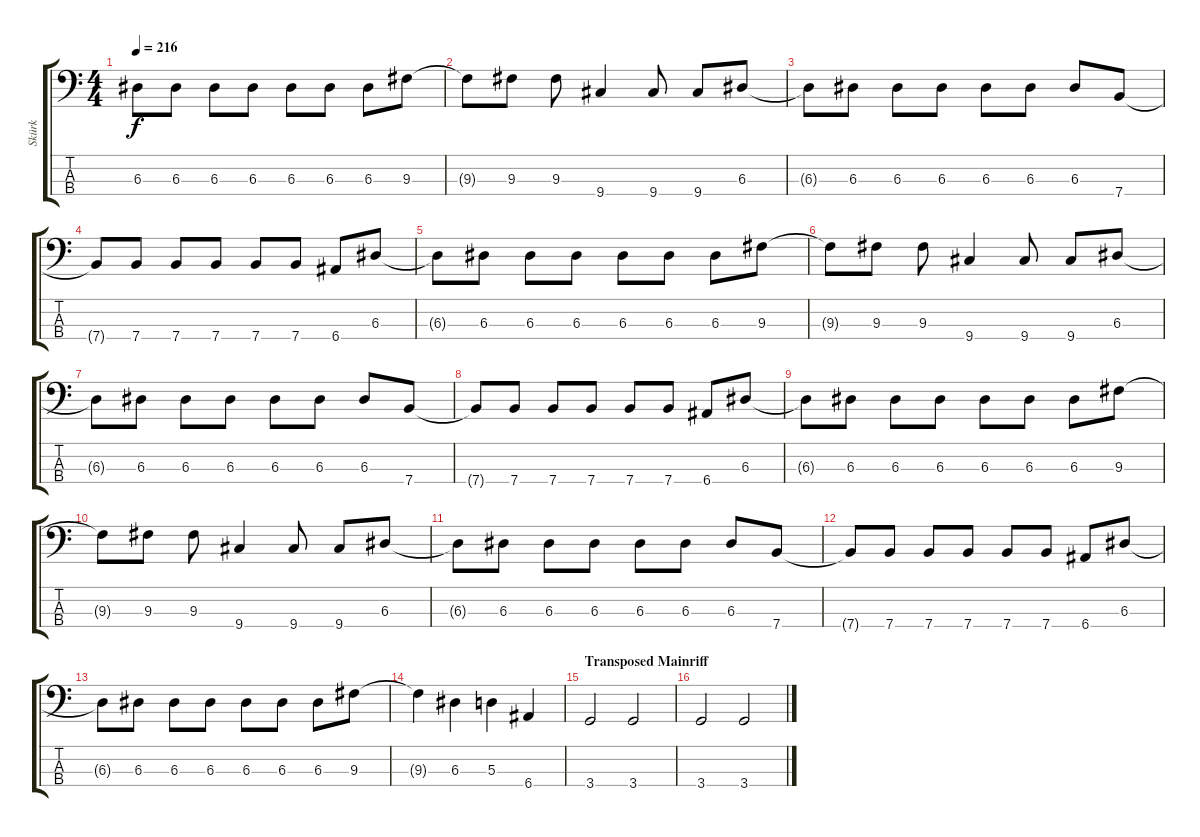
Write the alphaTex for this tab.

\track ("Skürk" "Skürk") {instrument electricbasspick}
\staff {score tabs}
\tuning (G2 D2 A1 E1) {hide}
\ts (4 4)
\tempo 216
\clef f4
\ks c
6.3{t}.8{dy f} 6.3.8 6.3.8 6.3.8 6.3.8 6.3.8 6.3.8 9.3.8 |
9.3{t}.8 9.3.8 9.3.8 9.4.4 9.4.8 9.4.8 6.3.8 |
6.3{t}.8 6.3.8 6.3.8 6.3.8 6.3.8 6.3.8 6.3.8 7.4.8 |
7.4{t}.8 7.4.8 7.4.8 7.4.8 7.4.8 7.4.8 6.4.8 6.3.8 |
6.3{t}.8 6.3.8 6.3.8 6.3.8 6.3.8 6.3.8 6.3.8 9.3.8 |
9.3{t}.8 9.3.8 9.3.8 9.4.4 9.4.8 9.4.8 6.3.8 |
6.3{t}.8 6.3.8 6.3.8 6.3.8 6.3.8 6.3.8 6.3.8 7.4.8 |
7.4{t}.8 7.4.8 7.4.8 7.4.8 7.4.8 7.4.8 6.4.8 6.3.8 |
6.3{t}.8 6.3.8 6.3.8 6.3.8 6.3.8 6.3.8 6.3.8 9.3.8 |
9.3{t}.8 9.3.8 9.3.8 9.4.4 9.4.8 9.4.8 6.3.8 |
6.3{t}.8 6.3.8 6.3.8 6.3.8 6.3.8 6.3.8 6.3.8 7.4.8 |
7.4{t}.8 7.4.8 7.4.8 7.4.8 7.4.8 7.4.8 6.4.8 6.3.8 |
6.3{t}.8 6.3.8 6.3.8 6.3.8 6.3.8 6.3.8 6.3.8 9.3.8 |
9.3{t}.4 6.3.4 5.3.4 6.4.4 |
\section ("" "Transposed Mainriff")
3.4.2 3.4.2 |
3.4.2 3.4.2
